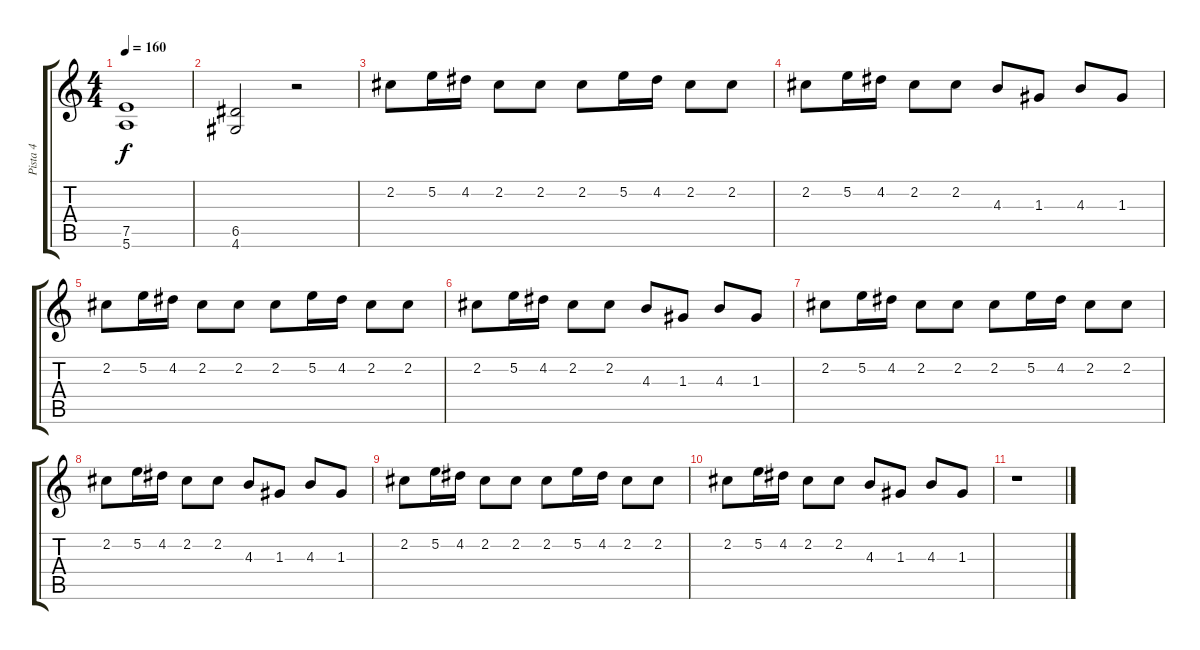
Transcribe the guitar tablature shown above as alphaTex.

\track ("Pista 4" "Pista 4") {instrument overdrivenguitar}
\staff {score tabs}
\tuning (E4 B3 G3 D3 A2 E2) {hide}
\ts (4 4)
\tempo 160
\clef g2
\ks c
(7.5 5.6).1{dy f} |
(6.5 4.6).2 r.2 |
2.2.8{volume 14 instrument acousticguitarsteel} 5.2.16 4.2.16 2.2.8 2.2.8 2.2.8 5.2.16 4.2.16 2.2.8 2.2.8 |
2.2.8 5.2.16 4.2.16 2.2.8 2.2.8 4.3.8 1.3.8 4.3.8 1.3.8 |
2.2.8 5.2.16 4.2.16 2.2.8 2.2.8 2.2.8 5.2.16 4.2.16 2.2.8 2.2.8 |
2.2.8 5.2.16 4.2.16 2.2.8 2.2.8 4.3.8 1.3.8 4.3.8 1.3.8 |
2.2.8{volume 16 instrument acousticguitarsteel} 5.2.16 4.2.16 2.2.8 2.2.8 2.2.8 5.2.16 4.2.16 2.2.8 2.2.8 |
2.2.8 5.2.16 4.2.16 2.2.8 2.2.8 4.3.8 1.3.8 4.3.8 1.3.8 |
2.2.8 5.2.16 4.2.16 2.2.8 2.2.8 2.2.8 5.2.16 4.2.16 2.2.8 2.2.8 |
2.2.8 5.2.16 4.2.16 2.2.8 2.2.8 4.3.8 1.3.8 4.3.8 1.3.8 |
r.1
